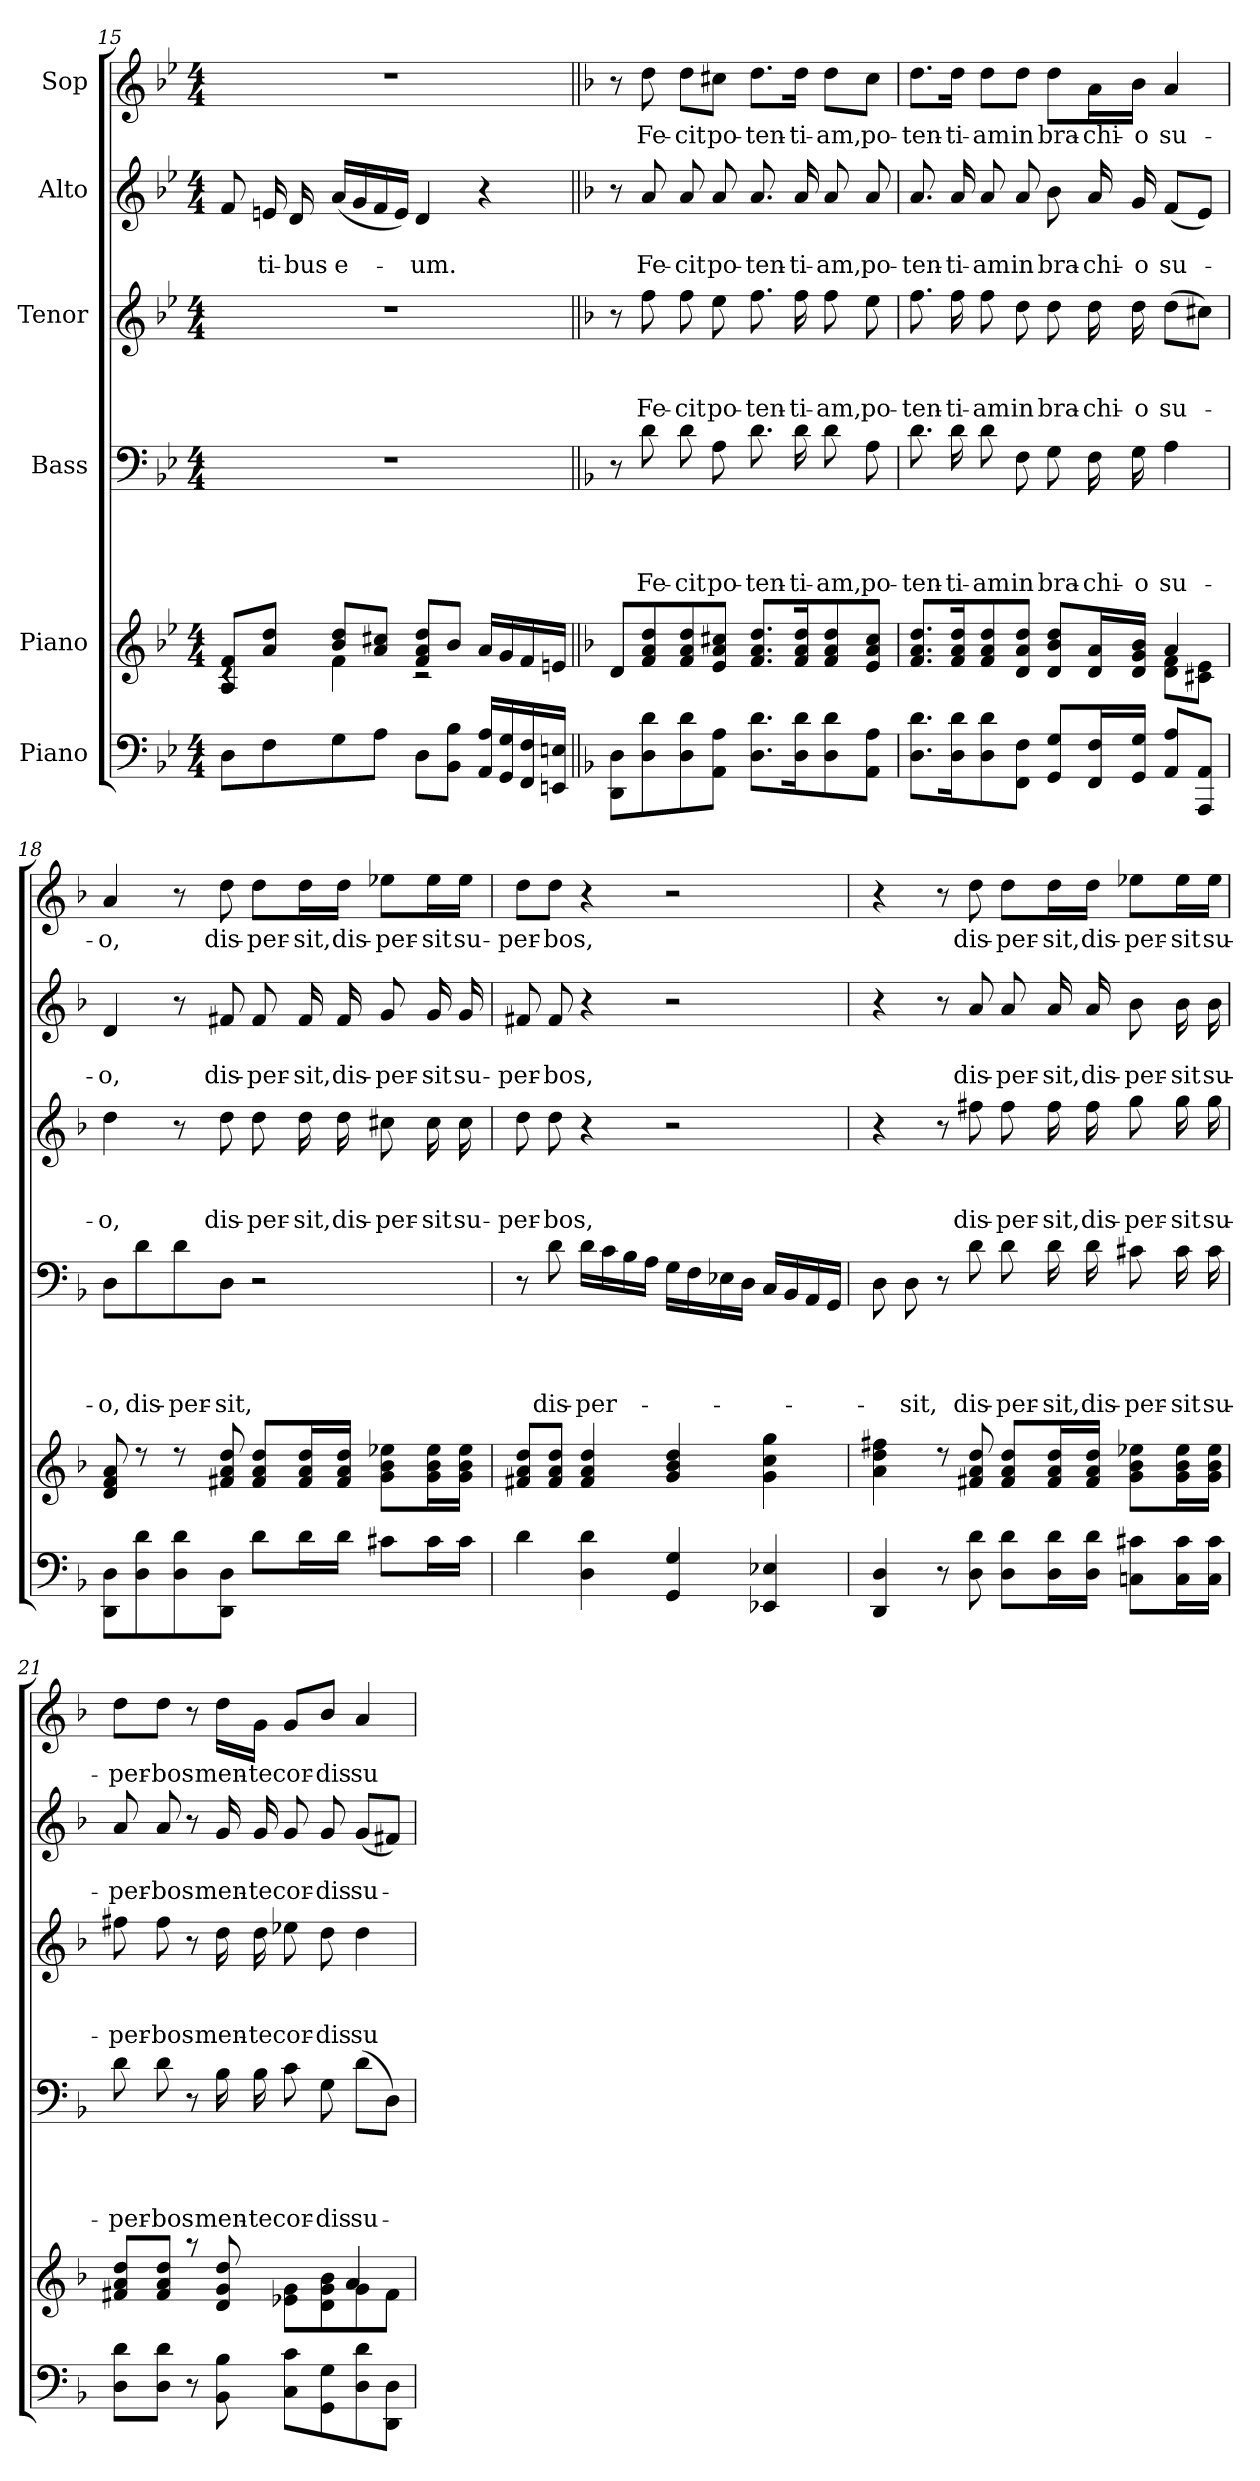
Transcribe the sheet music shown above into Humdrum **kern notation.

**kern	**kern	**kern	**text	**text	**text	**text	**kern	**text	**text	**text	**kern	**text	**text	**kern	**text
*part6	*part5	*part4	*part4	*part4	*part4	*part4	*part3	*part3	*part3	*part3	*part2	*part2	*part2	*part1	*part1
*staff6	*staff5	*staff4	*staff4	*staff4	*staff4	*staff4	*staff3	*staff3	*staff3	*staff3	*staff2	*staff2	*staff2	*staff1	*staff1
*I"Piano	*I"Piano	*I"Bass	*	*	*	*	*I"Tenor	*	*	*	*I"Alto	*	*	*I"Sop	*
!!LO:PB:g=z
*clefF4	*clefG2	*clefF4	*	*	*	*	*clefG2	*	*	*	*clefG2	*	*	*clefG2	*
*	*	*	*	*	*	*	*ITrd7c12	*	*	*	*	*	*	*	*
*k[b-e-]	*k[b-e-]	*k[b-e-]	*	*	*	*	*k[b-e-]	*	*	*	*k[b-e-]	*	*	*k[b-e-]	*
*B-:	*B-:	*B-:	*	*	*	*	*B-:	*	*	*	*B-:	*	*	*B-:	*
*M4/4	*M4/4	*M4/4	*	*	*	*	*M4/4	*	*	*	*M4/4	*	*	*M4/4	*
=15	=15	=15	=15	=15	=15	=15	=15	=15	=15	=15	=15	=15	=15	=15	=15
*	*^	*	*	*	*	*	*	*	*	*	*	*	*	*	*
8D\L	8A/ 8f/L	4rc	1r	.	.	.	.	1r	.	.	.	8f/	.	.	1r	.
!	!	!	!	!	!	!	!	!	!	!	!	!	!	!LO:LY:b	!	!
8F\	8a/ 8dd/J	.	.	.	.	.	.	.	.	.	.	16en/	.	-ti-	.	.
!	!	!	!	!	!	!	!	!	!	!	!	!	!	!LO:LY:b	!	!
.	.	.	.	.	.	.	.	.	.	.	.	16d/	.	-bus	.	.
!	!	!	!	!	!	!	!	!	!	!	!	!	!	!LO:LY:b	!	!
8G\	8b-/ 8dd/L	4f\	.	.	.	.	.	.	.	.	.	(>16a/LL	.	e-	.	.
.	.	.	.	.	.	.	.	.	.	.	.	16g/	.	.	.	.
8A\J	8a/ 8cc#X/J	.	.	.	.	.	.	.	.	.	.	16f/	.	.	.	.
.	.	.	.	.	.	.	.	.	.	.	.	16e/JJ)	.	.	.	.
!	!	!	!	!	!	!	!	!	!	!	!	!	!	!LO:LY:b	!	!
8D\L	8f/ 8a/ 8dd/L	2rc	.	.	.	.	.	.	.	.	.	4d/	.	-um.	.	.
8BB-\ 8B-\J	8b-/J	.	.	.	.	.	.	.	.	.	.	.	.	.	.	.
16AA/ 16A/LL	16a/LL	.	.	.	.	.	.	.	.	.	.	4r	.	.	.	.
16GG/ 16G/	16g/	.	.	.	.	.	.	.	.	.	.	.	.	.	.	.
16FF/ 16F/	16f/	.	.	.	.	.	.	.	.	.	.	.	.	.	.	.
16EEn/ 16En/JJ	16en/JJ	.	.	.	.	.	.	.	.	.	.	.	.	.	.	.
=16||	=16||	=16||	=16||	=16||	=16||	=16||	=16||	=16||	=16||	=16||	=16||	=16||	=16||	=16||	=16||	=16||
*k[b-]	*k[b-]	*	*k[b-]	*	*	*	*	*k[b-]	*	*	*	*k[b-]	*	*	*k[b-]	*
*F:	*F:	*	*F:	*	*	*	*	*F:	*	*	*	*F:	*	*	*F:	*
*MM90	*MM90	*	*MM90	*	*	*	*	*MM90	*	*	*	*MM90	*	*	*MM90	*
8DD\ 8D\L	8d/L	1ryy	8r	.	.	.	.	8r	.	.	.	8r	.	.	8r	.
!	!	!	!	!	!	!	!LO:LY:b	!	!	!	!LO:LY:b	!	!	!LO:LY:b	!	!LO:LY:b
8D\ 8d\	8f/ 8a/ 8dd/	.	8d\	.	.	.	Fe-	8f\	.	.	Fe-	8a/	.	Fe-	8dd\	Fe-
!	!	!	!	!	!	!	!LO:LY:b	!	!	!	!LO:LY:b	!	!	!LO:LY:b	!	!LO:LY:b
8D\ 8d\	8f/ 8a/ 8dd/	.	8d\	.	.	.	-cit	8f\	.	.	-cit	8a/	.	-cit	8dd\L	-cit
!	!	!	!	!	!	!	!LO:LY:b	!	!	!	!LO:LY:b	!	!	!LO:LY:b	!	!LO:LY:b
8AA\ 8A\J	8e/ 8a/ 8cc#X/J	.	8A\	.	.	.	po-	8e\	.	.	po-	8a/	.	po-	8cc#X\J	po-
!	!	!	!	!	!	!	!LO:LY:b	!	!	!	!LO:LY:b	!	!	!LO:LY:b	!	!LO:LY:b
8.D\ 8.d\L	8.f/ 8.a/ 8.dd/L	.	8.d\	.	.	.	-ten-	8.f\	.	.	-ten-	8.a/	.	-ten-	8.dd\L	-ten-
!	!	!	!	!	!	!	!LO:LY:b	!	!	!	!LO:LY:b	!	!	!LO:LY:b	!	!LO:LY:b
16D\ 16d\k	16f/ 16a/ 16dd/k	.	16d\	.	.	.	-ti-	16f\	.	.	-ti-	16a/	.	-ti-	16dd\Jk	-ti-
!	!	!	!	!	!	!	!LO:LY:b	!	!	!	!LO:LY:b	!	!	!LO:LY:b	!	!LO:LY:b
8D\ 8d\	8f/ 8a/ 8dd/	.	8d\	.	.	.	-am,	8f\	.	.	-am,	8a/	.	-am,	8dd\L	-am,
!	!	!	!	!	!	!	!LO:LY:b	!	!	!	!LO:LY:b	!	!	!LO:LY:b	!	!LO:LY:b
8AA\ 8A\J	8e/ 8a/ 8cc#/J	.	8A\	.	.	.	po-	8e\	.	.	po-	8a/	.	po-	8cc#\J	po-
=17	=17	=17	=17	=17	=17	=17	=17	=17	=17	=17	=17	=17	=17	=17	=17	=17
!	!	!	!	!	!	!	!LO:LY:b	!	!	!	!LO:LY:b	!	!	!LO:LY:b	!	!LO:LY:b
8.D\ 8.d\L	8.f/ 8.a/ 8.dd/L	2.ryy	8.d\	.	.	.	-ten-	8.f\	.	.	-ten-	8.a/	.	-ten-	8.dd\L	-ten-
!	!	!	!	!	!	!	!LO:LY:b	!	!	!	!LO:LY:b	!	!	!LO:LY:b	!	!LO:LY:b
16D\ 16d\k	16f/ 16a/ 16dd/k	.	16d\	.	.	.	-ti-	16f\	.	.	-ti-	16a/	.	-ti-	16dd\Jk	-ti-
!	!	!	!	!	!	!	!LO:LY:b	!	!	!	!LO:LY:b	!	!	!LO:LY:b	!	!LO:LY:b
8D\ 8d\	8f/ 8a/ 8dd/	.	8d\	.	.	.	-am	8f\	.	.	-am	8a/	.	-am	8dd\L	-am
!	!	!	!	!	!	!	!LO:LY:b	!	!	!	!LO:LY:b	!	!	!LO:LY:b	!	!LO:LY:b
8FF\ 8F\J	8d/ 8a/ 8dd/J	.	8F\	.	.	.	in	8d\	.	.	in	8a/	.	in	8dd\J	in
!	!	!	!	!	!	!	!LO:LY:b	!	!	!	!LO:LY:b	!	!	!LO:LY:b	!	!LO:LY:b
8GG/ 8G/L	8d/ 8b-/ 8dd/L	.	8G\	.	.	.	bra-	8d\	.	.	bra-	8b-\	.	bra-	8dd\L	bra-
!	!	!	!	!	!	!	!LO:LY:b	!	!	!	!LO:LY:b	!	!	!LO:LY:b	!	!LO:LY:b
16FF/ 16F/L	16d/ 16a/L	.	16F\	.	.	.	-chi-	16d\	.	.	-chi-	16a/	.	-chi-	16a\L	-chi-
!	!	!	!	!	!	!	!LO:LY:b	!	!	!	!LO:LY:b	!	!	!LO:LY:b	!	!LO:LY:b
16GG/ 16G/JJ	16d/ 16g/ 16b-/JJ	.	16G\	.	.	.	-o	16d\	.	.	-o	16g/	.	-o	16b-\JJ	-o
!	!	!	!	!	!	!	!LO:LY:b	!	!	!	!LO:LY:b	!	!	!LO:LY:b	!	!LO:LY:b
8AA/ 8A/L	8d\ 8f\L	4a/	4A\	.	.	.	su-	(>8d\L	.	.	su-	(<8f/L	.	su-	4a/	su-
8AAA/ 8AA/J	8c#X\ 8e\J	.	.	.	.	.	.	8c#X\J)	.	.	.	8e/J)	.	.	.	.
!!LO:LB:g=z
=18	=18	=18	=18	=18	=18	=18	=18	=18	=18	=18	=18	=18	=18	=18	=18	=18
!	!	!	!	!	!	!	!LO:LY:b	!	!	!	!LO:LY:b	!	!	!LO:LY:b	!	!LO:LY:b
8DD\ 8D\L	8d/ 8f/ 8a/	1ryy	8D\L	.	.	.	-o,	4d\	.	.	-o,	4d/	.	-o,	4a/	-o,
!	!	!	!	!	!	!	!LO:LY:b	!	!	!	!	!	!	!	!	!
8D\ 8d\	8r	.	8d\	.	.	.	dis-	.	.	.	.	.	.	.	.	.
!	!	!	!	!	!	!	!LO:LY:b	!	!	!	!	!	!	!	!	!
8D\ 8d\	8r	.	8d\	.	.	.	-per-	8r	.	.	.	8r	.	.	8r	.
!	!	!	!	!	!	!	!LO:LY:b	!	!	!	!LO:LY:b	!	!	!LO:LY:b	!	!LO:LY:b
8DD\ 8D\J	8f#X/ 8a/ 8dd/	.	8D\J	.	.	.	-sit,	8d\	.	.	dis-	8f#X/	.	dis-	8dd\	dis-
!	!	!	!	!	!	!	!	!	!	!	!LO:LY:b	!	!	!LO:LY:b	!	!LO:LY:b
8d\L	8f#/ 8a/ 8dd/L	.	2r	.	.	.	.	8d\	.	.	-per-	8f#/	.	-per-	8dd\L	-per-
!	!	!	!	!	!	!	!	!	!	!	!LO:LY:b	!	!	!LO:LY:b	!	!LO:LY:b
16d\L	16f#/ 16a/ 16dd/L	.	.	.	.	.	.	16d\	.	.	-sit,	16f#/	.	-sit,	16dd\L	-sit,
!	!	!	!	!	!	!	!	!	!	!	!LO:LY:b	!	!	!LO:LY:b	!	!LO:LY:b
16d\JJ	16f#/ 16a/ 16dd/JJ	.	.	.	.	.	.	16d\	.	.	dis-	16f#/	.	dis-	16dd\JJ	dis-
!	!	!	!	!	!	!	!	!	!	!	!LO:LY:b	!	!	!LO:LY:b	!	!LO:LY:b
8c#X\L	8g\ 8b-\ 8ee-X\L	.	.	.	.	.	.	8c#X\	.	.	-per-	8g/	.	-per-	8ee-X\L	-per-
!	!	!	!	!	!	!	!	!	!	!	!LO:LY:b	!	!	!LO:LY:b	!	!LO:LY:b
16c#\L	16g\ 16b-\ 16ee-\L	.	.	.	.	.	.	16c#\	.	.	-sit	16g/	.	-sit	16ee-\L	-sit
!	!	!	!	!	!	!	!	!	!	!	!LO:LY:b	!	!	!LO:LY:b	!	!LO:LY:b
16c#\JJ	16g\ 16b-\ 16ee-\JJ	.	.	.	.	.	.	16c#\	.	.	su-	16g/	.	su-	16ee-\JJ	su-
=19	=19	=19	=19	=19	=19	=19	=19	=19	=19	=19	=19	=19	=19	=19	=19	=19
!	!	!	!	!	!	!	!	!	!	!	!LO:LY:b	!	!	!LO:LY:b	!	!LO:LY:b
4d\	8f#X/ 8a/ 8dd/L	1ryy	8r	.	.	.	.	8d\	.	.	-per-	8f#X/	.	-per-	8dd\L	-per-
!	!	!	!	!	!	!	!LO:LY:b	!	!	!	!LO:LY:b	!	!	!LO:LY:b	!	!LO:LY:b
.	8f#/ 8a/ 8dd/J	.	8d\	.	.	.	dis-	8d\	.	.	-bos,	8f#/	.	-bos,	8dd\J	-bos,
!	!	!	!	!	!	!	!LO:LY:b	!	!	!	!	!	!	!	!	!
4D\ 4d\	4f#/ 4a/ 4dd/	.	16d\LL	.	.	.	-per-	4r	.	.	.	4r	.	.	4r	.
.	.	.	16c\	.	.	.	.	.	.	.	.	.	.	.	.	.
.	.	.	16B-\	.	.	.	.	.	.	.	.	.	.	.	.	.
.	.	.	16A\JJ	.	.	.	.	.	.	.	.	.	.	.	.	.
4GG/ 4G/	4g/ 4b-/ 4dd/	.	16G\LL	.	.	.	.	2r	.	.	.	2r	.	.	2r	.
.	.	.	16F\	.	.	.	.	.	.	.	.	.	.	.	.	.
.	.	.	16E-X\	.	.	.	.	.	.	.	.	.	.	.	.	.
.	.	.	16D\JJ	.	.	.	.	.	.	.	.	.	.	.	.	.
4EE-X/ 4E-X/	4g\ 4cc\ 4gg\	.	16C/LL	.	.	.	.	.	.	.	.	.	.	.	.	.
.	.	.	16BB-/	.	.	.	.	.	.	.	.	.	.	.	.	.
.	.	.	16AA/	.	.	.	.	.	.	.	.	.	.	.	.	.
.	.	.	16GG/JJ	.	.	.	.	.	.	.	.	.	.	.	.	.
!!LO:PB:g=z
=20	=20	=20	=20	=20	=20	=20	=20	=20	=20	=20	=20	=20	=20	=20	=20	=20
4DD/ 4D/	4a\ 4dd\ 4ff#X\	1ryy	8D\	.	.	.	.	4r	.	.	.	4r	.	.	4r	.
!	!	!	!	!	!	!	!LO:LY:b	!	!	!	!	!	!	!	!	!
.	.	.	8D\	.	.	.	-sit,	.	.	.	.	.	.	.	.	.
8r	8r	.	8r	.	.	.	.	8r	.	.	.	8r	.	.	8r	.
!	!	!	!	!	!	!	!LO:LY:b	!	!	!	!LO:LY:b	!	!	!LO:LY:b	!	!LO:LY:b
8D\ 8d\	8f#X/ 8a/ 8dd/	.	8d\	.	.	.	dis-	8f#X\	.	.	dis-	8a/	.	dis-	8dd\	dis-
!	!	!	!	!	!	!	!LO:LY:b	!	!	!	!LO:LY:b	!	!	!LO:LY:b	!	!LO:LY:b
8D\ 8d\L	8f#/ 8a/ 8dd/L	.	8d\	.	.	.	-per-	8f#\	.	.	-per-	8a/	.	-per-	8dd\L	-per-
!	!	!	!	!	!	!	!LO:LY:b	!	!	!	!LO:LY:b	!	!	!LO:LY:b	!	!LO:LY:b
16D\ 16d\L	16f#/ 16a/ 16dd/L	.	16d\	.	.	.	-sit,	16f#\	.	.	-sit,	16a/	.	-sit,	16dd\L	-sit,
!	!	!	!	!	!	!	!LO:LY:b	!	!	!	!LO:LY:b	!	!	!LO:LY:b	!	!LO:LY:b
16D\ 16d\JJ	16f#/ 16a/ 16dd/JJ	.	16d\	.	.	.	dis-	16f#\	.	.	dis-	16a/	.	dis-	16dd\JJ	dis-
!	!	!	!	!	!	!	!LO:LY:b	!	!	!	!LO:LY:b	!	!	!LO:LY:b	!	!LO:LY:b
8Cni\ 8c#X\L	8g\ 8b-\ 8ee-X\L	.	8c#X\	.	.	.	-per-	8g\	.	.	-per-	8b-\	.	-per-	8ee-X\L	-per-
!	!	!	!	!	!	!	!LO:LY:b	!	!	!	!LO:LY:b	!	!	!LO:LY:b	!	!LO:LY:b
16C\ 16c#\L	16g\ 16b-\ 16ee-\L	.	16c#\	.	.	.	-sit	16g\	.	.	-sit	16b-\	.	-sit	16ee-\L	-sit
!	!	!	!	!	!	!	!LO:LY:b	!	!	!	!LO:LY:b	!	!	!LO:LY:b	!	!LO:LY:b
16C\ 16c#\JJ	16g\ 16b-\ 16ee-\JJ	.	16c#\	.	.	.	su-	16g\	.	.	su-	16b-\	.	su-	16ee-\JJ	su-
=21	=21	=21	=21	=21	=21	=21	=21	=21	=21	=21	=21	=21	=21	=21	=21	=21
!	!	!	!	!	!	!	!LO:LY:b	!	!	!	!LO:LY:b	!	!	!LO:LY:b	!	!LO:LY:b
8D\ 8d\L	8f#X/ 8a/ 8dd/L	2.ryy	8d\	.	.	.	-per-	8f#X\	.	.	-per-	8a/	.	-per-	8dd\L	-per-
!	!	!	!	!	!	!	!LO:LY:b	!	!	!	!LO:LY:b	!	!	!LO:LY:b	!	!LO:LY:b
8D\ 8d\J	8f#/ 8a/ 8dd/J	.	8d\	.	.	.	-bos	8f#\	.	.	-bos	8a/	.	-bos	8dd\J	-bos
8r	8raa	.	8r	.	.	.	.	8r	.	.	.	8r	.	.	8r	.
!	!	!	!	!	!	!	!LO:LY:b	!	!	!	!LO:LY:b	!	!	!LO:LY:b	!	!LO:LY:b
8BB-\ 8B-\	8d/ 8g/ 8dd/	.	16B-\	.	.	.	men-	16d\	.	.	men-	16g/	.	men-	16dd\LL	men-
!	!	!	!	!	!	!	!LO:LY:b	!	!	!	!LO:LY:b	!	!	!LO:LY:b	!	!LO:LY:b
.	.	.	16B-\	.	.	.	-te	16d\	.	.	-te	16g/	.	-te	16g\JJ	-te
!	!	!	!	!	!	!	!LO:LY:b	!	!	!	!LO:LY:b	!	!	!LO:LY:b	!	!LO:LY:b
8C\ 8c\L	8e-X\ 8g\L	.	8c\	.	.	.	cor-	8e-X\	.	.	cor-	8g/	.	cor-	8g/L	cor-
!	!	!	!	!	!	!	!LO:LY:b	!	!	!	!LO:LY:b	!	!	!LO:LY:b	!	!LO:LY:b
8GG\ 8G\	8d\ 8g\ 8b-\	.	8G\	.	.	.	-dis	8d\	.	.	-dis	8g/	.	-dis	8b-/J	-dis
!	!	!	!	!	!	!	!LO:LY:b	!	!	!	!LO:LY:b	!	!	!LO:LY:b	!	!LO:LY:b
8D\ 8d\	8g\	4a/	(>8d\L	.	.	.	su-	4d\	.	.	su-	(<8g/L	.	su-	4a/	su-
8DD\ 8D\J	8f#\J	.	8D\J)	.	.	.	.	.	.	.	.	8f#X/J)	.	.	.	.
*	*v	*v	*	*	*	*	*	*	*	*	*	*	*	*	*	*
=	=	=	=	=	=	=	=	=	=	=	=	=	=	=	=
*-	*-	*-	*-	*-	*-	*-	*-	*-	*-	*-	*-	*-	*-	*-	*-
